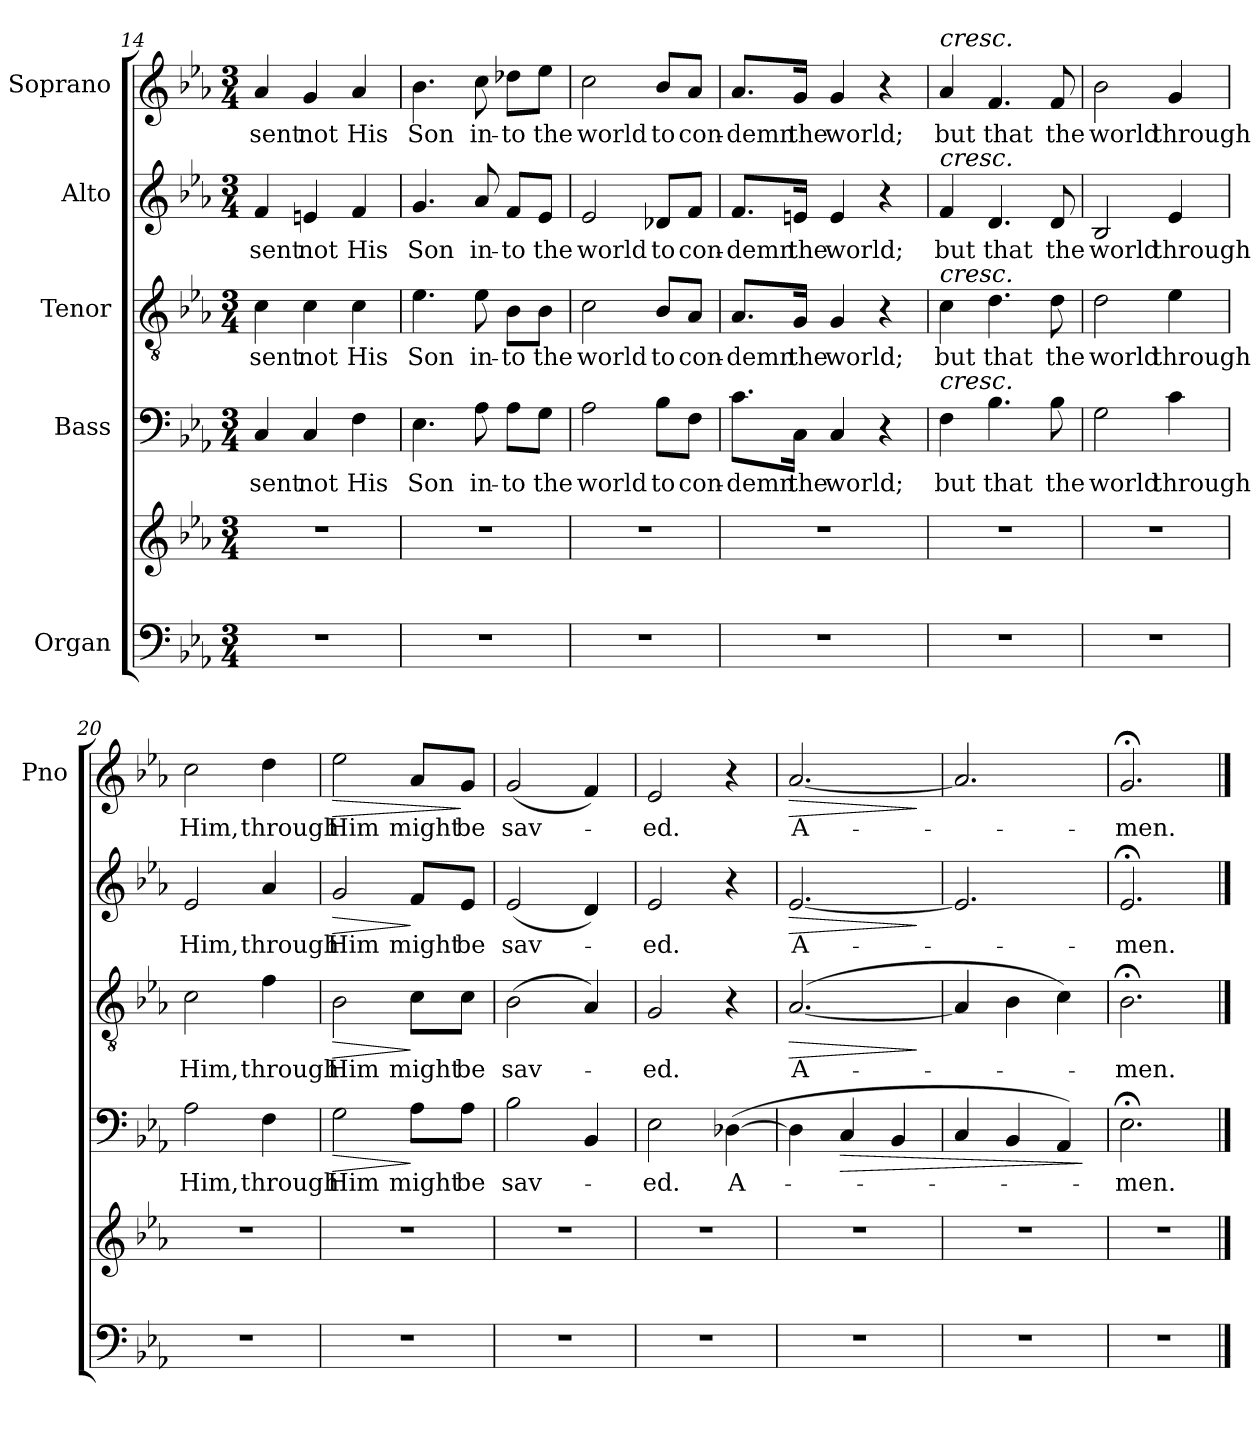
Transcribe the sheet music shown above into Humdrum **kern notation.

**kern	**kern	**kern	**text	**dynam	**kern	**text	**dynam	**kern	**text	**dynam	**kern	**text	**dynam
*part5	*part5	*part4	*part4	*part4	*part3	*part3	*part3	*part2	*part2	*part2	*part1	*part1	*part1
*staff6	*staff5	*staff4	*staff4	*staff4	*staff3	*staff3	*staff3	*staff2	*staff2	*staff2	*staff1	*staff1	*staff1
*I"Organ	*	*I"Bass	*	*	*I"Tenor	*	*	*I"Alto	*	*	*I"Soprano	*	*
*	*	*	*	*	*	*	*	*	*	*	*I'Pno	*	*
*clefF4	*clefG2	*clefF4	*	*	*clefGv2	*	*	*clefG2	*	*	*clefG2	*	*
*k[b-e-a-]	*k[b-e-a-]	*k[b-e-a-]	*	*	*k[b-e-a-]	*	*	*k[b-e-a-]	*	*	*k[b-e-a-]	*	*
*E-:	*E-:	*E-:	*	*	*E-:	*	*	*E-:	*	*	*E-:	*	*
*M3/4	*M3/4	*M3/4	*	*	*M3/4	*	*	*M3/4	*	*	*M3/4	*	*
=14	=14	=14	=14	=14	=14	=14	=14	=14	=14	=14	=14	=14	=14
2.r	2.r	4C/	sent	.	4c\	sent	.	4f/	sent	.	4a-/	sent	.
.	.	4C/	not	.	4c\	not	.	4en/	not	.	4g/	not	.
.	.	4F\	His	.	4c\	His	.	4f/	His	.	4a-/	His	.
!!LO:PB:g=z
=15	=15	=15	=15	=15	=15	=15	=15	=15	=15	=15	=15	=15	=15
2.r	2.r	4.E-\	Son	.	4.e-\	Son	.	4.g/	Son	.	4.b-\	Son	.
.	.	8A-\	in-	.	8e-\	in-	.	8a-/	in-	.	8cc\	in-	.
.	.	8A-\L	-to	.	8B-\L	-to	.	8f/L	-to	.	8dd-X\L	-to	.
.	.	8G\J	the	.	8B-\J	the	.	8e-/J	the	.	8ee-\J	the	.
=16	=16	=16	=16	=16	=16	=16	=16	=16	=16	=16	=16	=16	=16
2.r	2.r	2A-\	world	.	2c\	world	.	2e-/	world	.	2cc\	world	.
.	.	8B-\L	to	.	8B-/L	to	.	8d-X/L	to	.	8b-/L	to	.
.	.	8F\J	con-	.	8A-/J	con-	.	8f/J	con-	.	8a-/J	con-	.
=17	=17	=17	=17	=17	=17	=17	=17	=17	=17	=17	=17	=17	=17
2.r	2.r	8.c\L	-demn	.	8.A-/L	-demn	.	8.f/L	-demn	.	8.a-/L	-demn	.
.	.	16C\Jk	the	.	16G/Jk	the	.	16en/Jk	the	.	16g/Jk	the	.
.	.	4C/	world;	.	4G/	world;	.	4e/	world;	.	4g/	world;	.
.	.	4r	.	.	4r	.	.	4r	.	.	4r	.	.
=18	=18	=18	=18	=18	=18	=18	=18	=18	=18	=18	=18	=18	=18
!	!	!	!	!	!	!	!	!	!	!	!LO:TX:a:i:t=cresc.	!	!
!	!	!	!	!	!	!	!	!LO:TX:a:i:t=cresc.	!	!	!	!	!
!	!	!	!	!	!LO:TX:a:i:t=cresc.	!	!	!	!	!	!	!	!
!	!	!LO:TX:a:i:t=cresc.	!	!	!	!	!	!	!	!	!	!	!
2.r	2.r	4F\	but	.	4c\	but	.	4f/	but	.	4a-/	but	.
.	.	4.B-\	that	.	4.d\	that	.	4.d/	that	.	4.f/	that	.
.	.	8B-\	the	.	8d\	the	.	8d/	the	.	8f/	the	.
=19	=19	=19	=19	=19	=19	=19	=19	=19	=19	=19	=19	=19	=19
2.r	2.r	2G\	world	.	2d\	world	.	2B-/	world	.	2b-\	world	.
.	.	4c\	through	.	4e-\	through	.	4e-/	through	.	4g/	through	.
!!LO:LB:g=z
=20	=20	=20	=20	=20	=20	=20	=20	=20	=20	=20	=20	=20	=20
2.r	2.r	2A-\	Him,	.	2c\	Him,	.	2e-/	Him,	.	2cc\	Him,	.
.	.	4F\	through	.	4f\	through	.	4a-/	through	.	4dd\	through	.
=21	=21	=21	=21	=21	=21	=21	=21	=21	=21	=21	=21	=21	=21
!	!	!	!	!LO:HP:b	!	!	!LO:HP:b	!	!	!LO:HP:b	!	!	!LO:HP:b
2.r	2.r	2G\	Him	>	2B-\	Him	>	2g/	Him	>	2ee-\	Him	>
.	.	8A-\L	might	]	8c\L	might	]	8f/L	might	]	8a-/L	might	.
.	.	8A-\J	be	.	8c\J	be	.	8e-/J	be	.	8g/J	be	]
=22	=22	=22	=22	=22	=22	=22	=22	=22	=22	=22	=22	=22	=22
2.r	2.r	2B-\	sav-	.	(2B-\	sav-	.	(2e-/	sav-	.	(2g/	sav-	.
.	.	4BB-/	.	.	4A-/)	.	.	4d/)	.	.	4f/)	.	.
=23	=23	=23	=23	=23	=23	=23	=23	=23	=23	=23	=23	=23	=23
2.r	2.r	2E-\	-ed.	.	2G/	-ed.	.	2e-/	-ed.	.	2e-/	-ed.	.
.	.	([4D-X\	A-	.	4r	.	.	4r	.	.	4r	.	.
=24	=24	=24	=24	=24	=24	=24	=24	=24	=24	=24	=24	=24	=24
!	!	!	!	!	!	!	!LO:HP:b	!	!	!LO:HP:b	!	!	!LO:HP:b
2.r	2.r	4D-\]	.	.	([2.A-/	A-	>	[2.e-/	A-	>	[2.a-/	A-	>
!	!	!	!	!LO:HP:b	!	!	!	!	!	!	!	!	!
.	.	4C/	.	>	.	.	.	.	.	.	.	.	.
.	.	4BB-/	.	.	.	.	.	.	.	.	.	.	.
.	.	.	.	.	.	.	]	.	.	]	.	.	]
=25	=25	=25	=25	=25	=25	=25	=25	=25	=25	=25	=25	=25	=25
2.r	2.r	4C/	.	.	4A-/]	.	.	2.e-/]	.	.	2.a-/]	.	.
.	.	4BB-/	.	.	4B-\	.	.	.	.	.	.	.	.
.	.	4AA-/)	.	.	4c\)	.	.	.	.	.	.	.	.
.	.	.	.	]	.	.	.	.	.	.	.	.	.
=26	=26	=26	=26	=26	=26	=26	=26	=26	=26	=26	=26	=26	=26
2.r	2.r	2.E-;<\	-men.	.	2.B-;<\	-men.	.	2.e-;</	-men.	.	2.g;</	-men.	.
==	==	==	==	==	==	==	==	==	==	==	==	==	==
*-	*-	*-	*-	*-	*-	*-	*-	*-	*-	*-	*-	*-	*-
